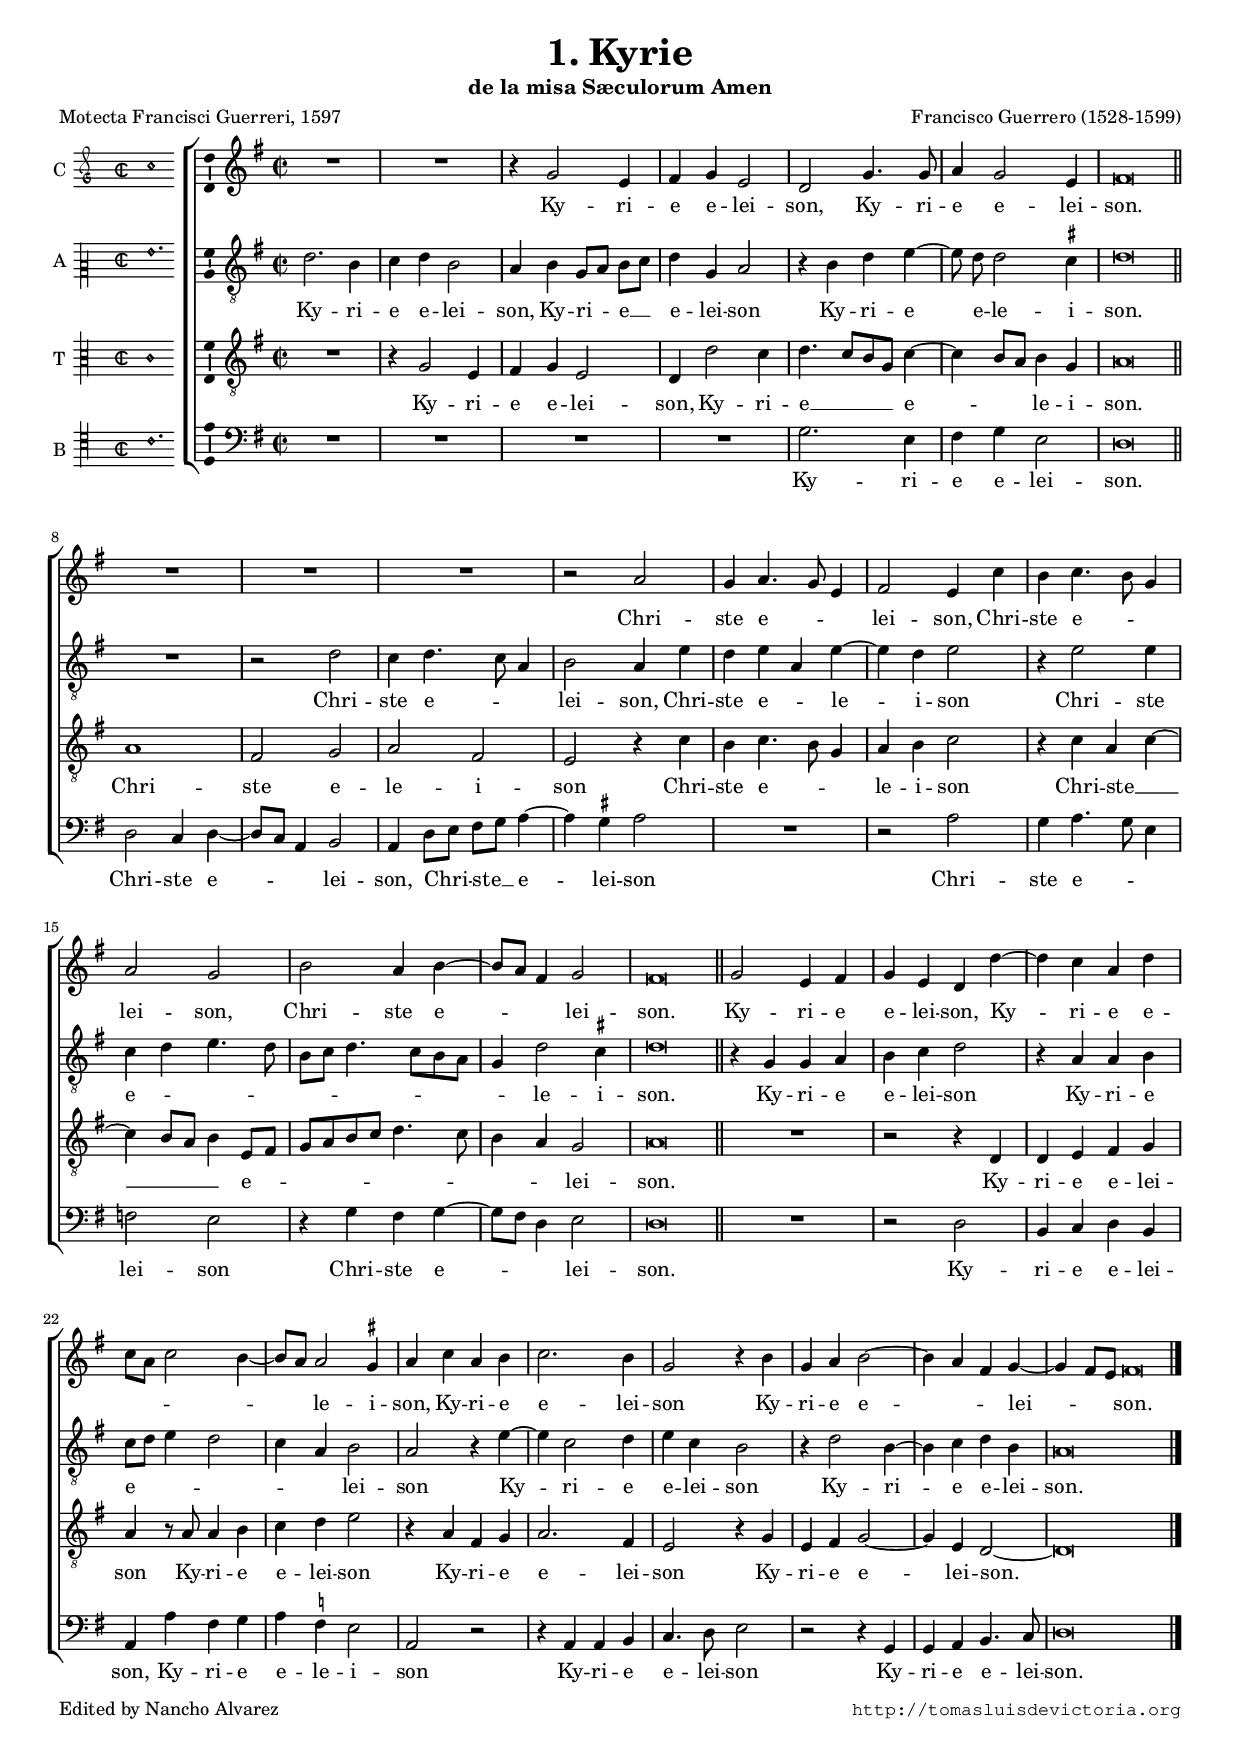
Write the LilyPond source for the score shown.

\version "2.18.0"

#(set-default-paper-size "a4")
#(set-global-staff-size 16.1)
#(ly:set-option 'point-and-click #f)
%mobile -s15.5 -i2.2

italicas=\override LyricText.font-shape = #'italic
rectas=\override LyricText.font-shape = #'upright
ss=\once \set suggestAccidentals = ##t
incipitwidth = 17

htitle="Sæculorum Amen: Kyrie"
hcomposer="Guerrero"

\header {
	title=\markup{\fontsize #2 "1. Kyrie"}
	subtitle="de la misa Sæculorum Amen"
	%subsubtitle=\markup{\null \vspace #1 }
	composer="Francisco Guerrero (1528-1599)"
        pdfauthor=\composer
	%opus="(-)"
	poet="Motecta Francisci Guerreri, 1597"
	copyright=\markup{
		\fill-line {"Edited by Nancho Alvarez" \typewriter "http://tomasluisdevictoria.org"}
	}
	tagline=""
}

global={\key c \major \time 2/2 \skip 1*7 \bar "||" \break
				\skip 1*11 \bar "||"
				\skip 1*11 \bar "|." }


cantus=\relative c''{
	R1*2
	r4 c2 a4 
	b c a2
	g2 c4. c8
	d4 c2 a4
	b\breve*1/2
	R1*3
	r2 d
	c4 d4. c8 a4
	b2 a4 f'
	e f4. e8 c4
	d2 c
	e2 d4 e ~
	e8 d b4 c2
	b\breve*1/2
	c2 a4 b
	c a g g' ~
	g f d g
	f8 d f2 e4 ~
	e8 d d2 \ss cis4
	d f d e
	f2. e4 
	c2 r4 e
	c d e2 ~
	e4 d b c ~
	c b8 a b\breve*1/4
}

altus=\relative c''{
	g2. e4
	f g e2
	d4 e c8[ d] e[ f] 
	g4 c, d2
	r4 e g a ~
	a8 \noBeam g g2 \ss fis4
	g\breve*1/2
	R1
	r2 g
	f4 g4. f8 d4
	e2 d4 a'
	g4 a d, a' ~
	a g a2
	r4 a2 a4
	f4 g a4. g8
	e8 f g4. f8 e d
	c4 g'2 \ss fis4
	g\breve*1/2
	r4 c, c d
	e f g2
	r4 d d e
	f8 g a4 g2
	f4 d e2
	d r4 a' ~
	a f2 g4
	a f e2
	r4 g2 e4 ~
	e f g e
	d\breve*1/2
}

tenor=\relative c'{
	R1
	r4 c2 a4
	b c a2
	g4 g'2 f4
	g4. f8[ e c] f4 ~
	f e8 d e4 c 
	d\breve*1/2
	d1
	b2 c
	d b
	a r4 f'
	e f4. e8 c4
	d e f2
	r4 f d f ~
	f e8 d e4 a,8 b
	c8 d e f g4. f8
	e4 d c2
	d\breve*1/2
	R1
	r2 r4 g,
	g a b c
	d r8 d d4 e
	f4 g a2
	r4 d, b c
	d2. b4
	a2 r4 c
	a4 b c2 ~
	c4 a g2 ~
	g\breve*1/2
}

bassus=\relative c'{
	R1*4
	c2. a4
	b c a2
	g\breve*1/2
	g2 f4 g ~
	g8 f d4 e2
	d4 g8 a b c d4 ~
	d \ss cis d2
	R1
	r2 d
	c4 d4. c8 a4
	bes2 a
	r4 c b c ~
	c8 b g4 a2
	g\breve*1/2
	R1
	r2 g
	e4 f g e
	d d' b c
	d \ss bes a2
	d, r
	r4 d d e
	f4. g8 a2
	r2 r4 c,
	c d e4. f8
	g\breve*1/2
}

textocantus=\lyricmode{
Ky -- ri -- e e -- lei -- son,
Ky -- ri -- e e -- lei -- son.
Chri -- ste e -- _ _ lei -- son,
Chri -- ste e -- _ _ lei -- son,
Chri -- ste e -- _ _ lei -- son.
Ky -- ri -- e e -- lei -- son,
Ky -- ri -- e e -- _ _ _ _ _ le -- i -- son,
Ky -- ri -- e e -- lei -- son
Ky -- ri -- e e -- _ _ lei -- _ _ son.
}

textoaltus=\lyricmode{
Ky -- ri -- e e -- lei -- son,
Ky -- ri -- _ e __ _ e -- lei -- son
Ky -- ri -- e e -- le -- i -- son.
Chri -- ste e -- _ _ lei -- son,
Chri -- ste e -- _ le -- i -- son
Chri -- ste e -- _ _ _ _ _ _ _ _ _ _ le -- i -- son.
Ky -- ri -- e e -- lei -- son
Ky -- ri -- e e -- _ _ _ _ _ lei -- son
Ky -- ri -- e e -- lei -- son
Ky -- ri -- e e -- lei -- son.
}

textotenor=\lyricmode{
Ky -- ri -- e e -- lei -- son,
Ky -- ri -- e __ _ _ _ e -- _ _ le -- i -- son.
Chri -- ste e -- le -- i -- son
Chri -- ste e -- _ _ le -- i -- son
Chri -- ste __ _ _ _ _ e -- _ _ _ _ _ _ _ _ _ lei -- son.
Ky -- ri -- e e -- lei -- son
Ky -- ri -- e e -- lei -- son
Ky -- ri -- e e -- lei -- son
Ky -- ri -- e e -- lei -- son.
}

textobassus=\lyricmode{
Ky -- ri -- e e -- lei -- son.
Chri -- ste e -- _ _ lei -- son,
Chri -- _ ste __ _ e -- lei -- son
Chri -- ste e -- _ _ lei -- son
Chri -- ste e -- _ _ lei -- son.
Ky -- ri -- e e -- lei -- son,
Ky -- ri -- e e -- le -- i -- son
Ky -- ri -- e e -- lei -- son
Ky -- ri -- e e -- lei -- son.
}

incipitcantus=\markup{
	\score{
		{ 
		\set Staff.instrumentName="C "
		\override NoteHead.style = #'neomensural
		\override Rest.style = #'neomensural
		\override Staff.TimeSignature.style = #'neomensural
		\cadenzaOn 
		\clef "petrucci-g"
		\key c \major
		\time 2/2
		c''1
		} 
	\layout {
		\context {\Voice
			\remove Ligature_bracket_engraver
			\consists Mensural_ligature_engraver
		}
		line-width=\incipitwidth
		indent = 0
	}
	}
}


incipitaltus=\markup{
	\score{
		{ 
		\set Staff.instrumentName="A "
		\override NoteHead.style = #'neomensural
		\override Rest.style = #'neomensural
		\override Staff.TimeSignature.style = #'neomensural
		\cadenzaOn 
		\clef "petrucci-c2"
		\key c \major
		\time 2/2
		g'1.
		} 
	\layout {
		\context {\Voice
			\remove Ligature_bracket_engraver
			\consists Mensural_ligature_engraver
		}
		line-width=\incipitwidth
		indent = 0
	}
	}
}

incipittenor=\markup{
	\score{
		{ 
		\set Staff.instrumentName="T "
		\override NoteHead.style = #'neomensural 
		\override Rest.style = #'neomensural
		\override Staff.TimeSignature.style = #'neomensural
		\cadenzaOn 
		\clef "petrucci-c3"
		\key c \major
		\time 2/2
		c'1
		} 
	\layout {
		\context {\Voice
			\remove Ligature_bracket_engraver
			\consists Mensural_ligature_engraver
		}
		line-width=\incipitwidth
		indent=0
	}
	}
}

incipitbassus=\markup{
	\score{
		{ 
		\set Staff.instrumentName="B "
		\override NoteHead.style = #'neomensural 
		\override Rest.style = #'neomensural
		\override Staff.TimeSignature.style = #'neomensural
		\cadenzaOn 
		\clef "petrucci-c4"
		\key c \major
		\time 2/2
		c'1.
		} 
	\layout {
		\context {\Voice
			\remove Ligature_bracket_engraver
			\consists Mensural_ligature_engraver
		}
		line-width=\incipitwidth
		indent=0
	}
	}
}



\score {\transpose c' g{
\new ChoirStaff<<

	\new Staff <<\global
	\new Voice="v1" {
		\set Staff.instrumentName=\incipitcantus
		\clef "treble"
		\cantus }
	\new Lyrics \lyricsto "v1" {\textocantus }
	>>

	\new Staff <<\global
	\new Voice="v2" {
		\set Staff.instrumentName=\incipitaltus
		\clef "G_8"
		\altus }
	\new Lyrics \lyricsto "v2" {\textoaltus }
	>>
	
	\new Staff <<\global
	\new Voice="v3" {
		\set Staff.instrumentName=\incipittenor
		\clef "G_8"
		\tenor }
	\new Lyrics \lyricsto "v3" {\textotenor }
	>>

	\new Staff <<\global
	\new Voice="v4" {
		\set Staff.instrumentName=\incipitbassus
		\clef "bass"
		\bassus }
	\new Lyrics \lyricsto "v4" {\textobassus }
	>>
	
>>

	}%transpose

\layout{ 
	\context {\Lyrics 
		\override VerticalAxisGroup.staff-affinity = #UP
		\override VerticalAxisGroup.nonstaff-relatedstaff-spacing =
			#'((basic-distance . 0) (minimum-distance . 0) (padding . 1))
		\override LyricText.font-size = #1.2
		\override LyricHyphen.minimum-distance = #0.5
	}
	\context {\Score 
		tempoHideNote = ##t
		\override BarNumber.padding = #2 
	}
	\context {\Voice 
		%melismaBusyProperties = #'()
		%autoBeaming = ##f
	}
	\context {\Staff 
                %\RemoveEmptyStaves
                %\override VerticalAxisGroup.remove-first = ##t
		\override VerticalAxisGroup.staff-staff-spacing =
			#'((basic-distance . 11) (minimum-distance . 0) (padding . 1))
		\consists Ambitus_engraver 
		\override LigatureBracket.padding = #1
	}
}

%\midi { \mtempo }

}


\paper{
	evenHeaderMarkup=\markup  \fill-line { \fromproperty #'page:page-number-string \htitle \hcomposer }
	oddHeaderMarkup= \markup  \fill-line { \on-the-fly #not-first-page \hcomposer \on-the-fly #not-first-page \htitle \on-the-fly #not-first-page \fromproperty #'page:page-number-string }
	%system-count=20
	page-count = 1
	ragged-last-bottom = ##f
	indent=2.3\cm
	system-system-spacing =
	#'((basic-distance . 20) (minimum-distance . 0) (padding . 5))
	top-system-spacing = % header
	#'((basic-distance . 9) (minimum-distance . 0) (padding . 0))
	last-bottom-spacing = % footer
	#'((basic-distance . 13) (minimum-distance . 0) (padding . 0))
	markup-system-spacing.padding = #1.0
}
